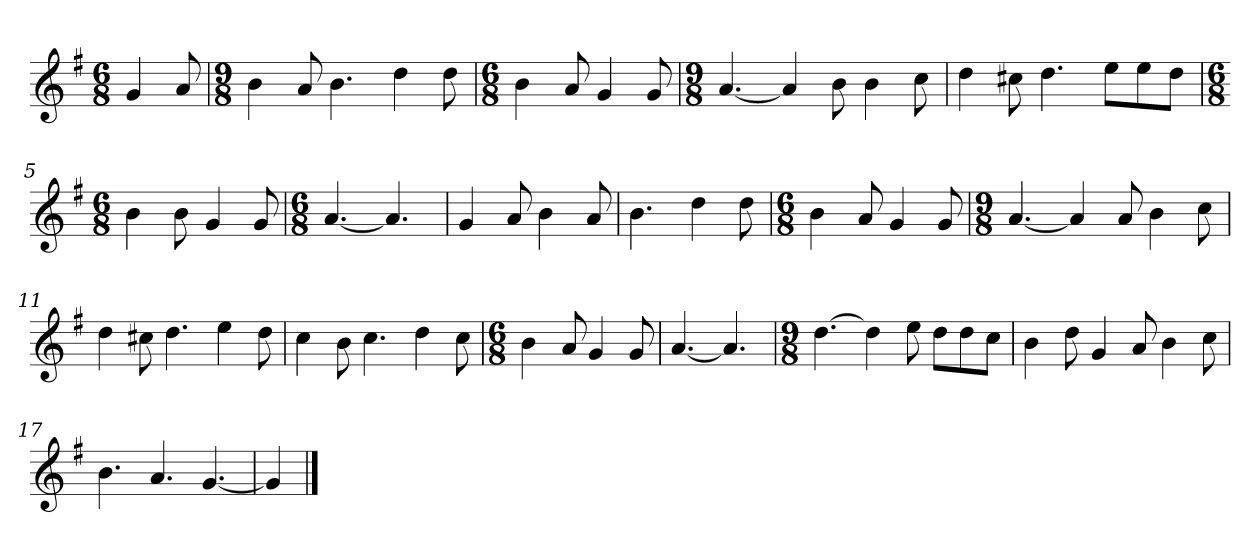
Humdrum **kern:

**kern
*part1
*staff1
*k[f#]
*M6/8
*MM120
=
4g
8a
=1
*M9/8
4b
8a
4.b
4dd
8dd
=2
*M6/8
4b
8a
4g
8g
=3
*M9/8
[4.a
4a]
8b
4b
8cc
=4
4dd
8cc#X
4.dd
8eeL
8ee
8ddJ
=5
*M6/8
4b
8b
4g
8g
=6
*M6/8
[4.a
4.a]
=7
4g
8a
4b
8a
=8
4.b
4dd
8dd
=9
*M6/8
4b
8a
4g
8g
=10
*M9/8
[4.a
4a]
8a
4b
8cc
=11
4dd
8cc#X
4.dd
4ee
8dd
=12
4cc
8b
4.cc
4dd
8cc
=13
*M6/8
4b
8a
4g
8g
=14
[4.a
4.a]
=15
*M9/8
[4.dd
4dd]
8ee
8ddL
8dd
8ccJ
=16
4b
8dd
4g
8a
4b
8cc
=17
4.b
4.a
[4.g
=18
4g]
==
*-
